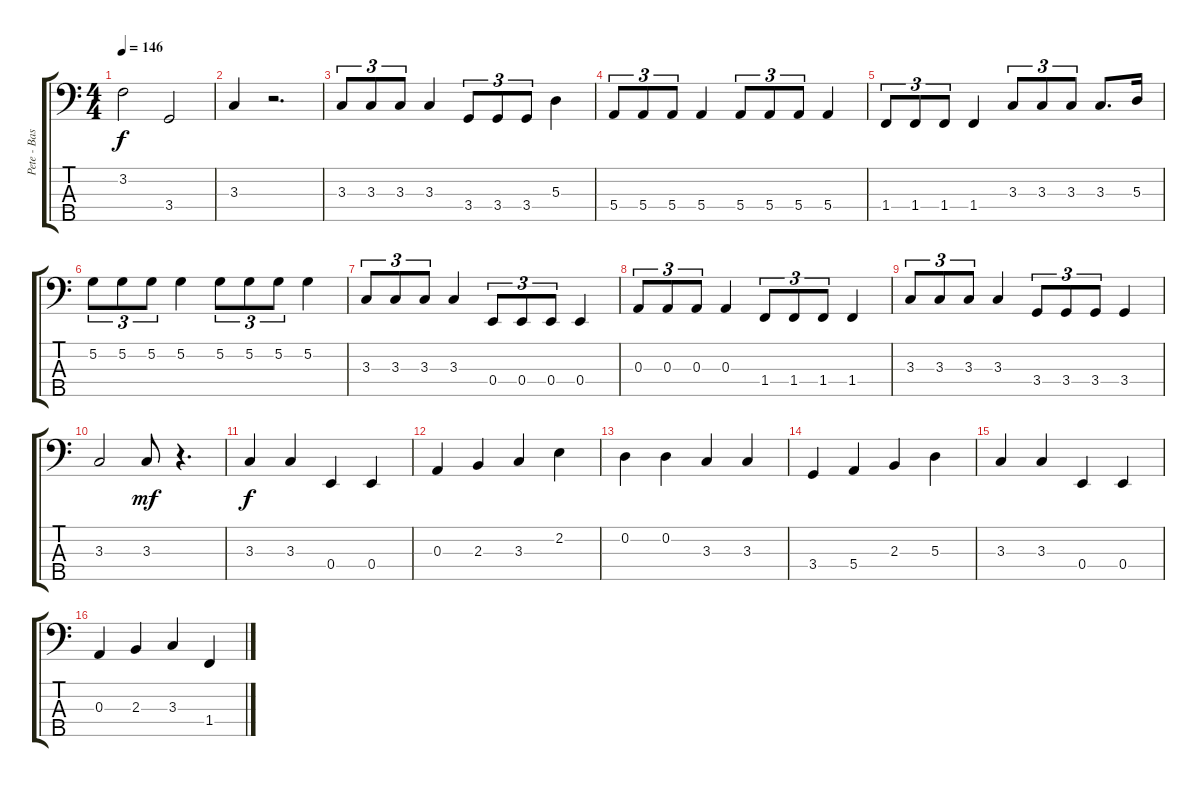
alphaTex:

\track ("Pete - Bass" "Pete - Bas") {instrument electricbassfinger}
\staff {score tabs}
\tuning (G2 D2 A1 E1 B0) {hide}
\ts (4 4)
\tempo 146
\clef f4
\ks c
3.2.2{dy f} 3.4.2 |
3.3.4 r.2{d} |
3.3.8{tu (3 2)} 3.3.8{tu (3 2)} 3.3.8{tu (3 2)} 3.3.4 3.4.8{tu (3 2)} 3.4.8{tu (3 2)} 3.4.8{tu (3 2)} 5.3.4 |
5.4.8{tu (3 2)} 5.4.8{tu (3 2)} 5.4.8{tu (3 2)} 5.4.4 5.4.8{tu (3 2)} 5.4.8{tu (3 2)} 5.4.8{tu (3 2)} 5.4.4 |
1.4.8{tu (3 2)} 1.4.8{tu (3 2)} 1.4.8{tu (3 2)} 1.4.4 3.3.8{tu (3 2)} 3.3.8{tu (3 2)} 3.3.8{tu (3 2)} 3.3.8{d} 5.3.16 |
5.2.8{tu (3 2)} 5.2.8{tu (3 2)} 5.2.8{tu (3 2)} 5.2.4 5.2.8{tu (3 2)} 5.2.8{tu (3 2)} 5.2.8{tu (3 2)} 5.2.4 |
3.3.8{tu (3 2)} 3.3.8{tu (3 2)} 3.3.8{tu (3 2)} 3.3.4 0.4.8{tu (3 2)} 0.4.8{tu (3 2)} 0.4.8{tu (3 2)} 0.4.4 |
0.3.8{tu (3 2)} 0.3.8{tu (3 2)} 0.3.8{tu (3 2)} 0.3.4 1.4.8{tu (3 2)} 1.4.8{tu (3 2)} 1.4.8{tu (3 2)} 1.4.4 |
3.3.8{tu (3 2)} 3.3.8{tu (3 2)} 3.3.8{tu (3 2)} 3.3.4 3.4.8{tu (3 2)} 3.4.8{tu (3 2)} 3.4.8{tu (3 2)} 3.4.4 |
3.3.2 3.3.8{dy mf} r.4{d} |
3.3.4{dy f} 3.3.4 0.4.4 0.4.4 |
0.3.4 2.3.4 3.3.4 2.2.4 |
0.2.4 0.2.4 3.3.4 3.3.4 |
3.4.4 5.4.4 2.3.4 5.3.4 |
3.3.4 3.3.4 0.4.4 0.4.4 |
0.3.4 2.3.4 3.3.4 1.4.4
